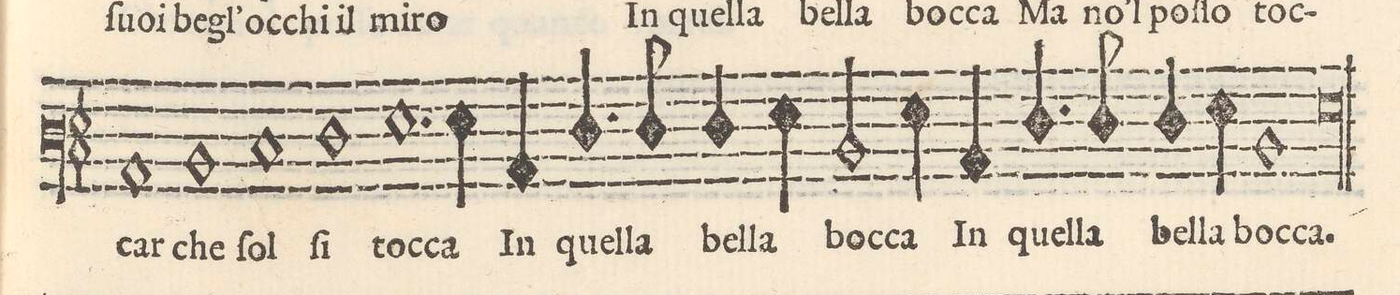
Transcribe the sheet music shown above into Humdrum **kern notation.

**kern	**text
*I"BASSO	*
*clefF3	*
*k[]	*
*met(C)	*
*M2/1	*
1C	-car
1D	che
=35-	=35-
1E	ſol
1F	ſi
=36-	=36-
1.G	toc-
4G\	-ca
4C/	In
=37-	=37-
4.F/	quel-
8F/	-la
4F/	bel-
4G\	-la
2D/	boc-
4G\	-ca
4C/	In
=38-	=38-
4.F/	quel-
8F/	-la
4F/	bel-
4G\	-la
1C	boc-
=39-	=39-
00G	-ca.
==	==
*-	*-
